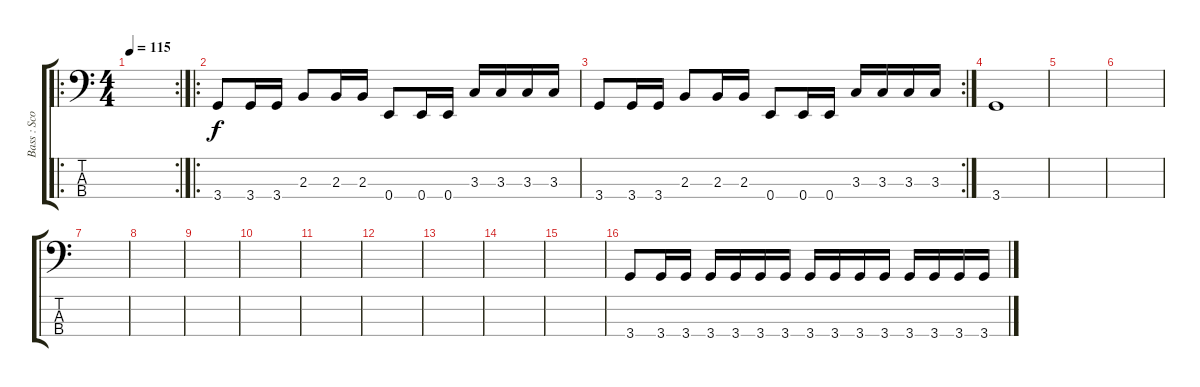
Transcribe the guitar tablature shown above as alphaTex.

\track ("Bass : Scott Shiflett" "Bass : Sco") {instrument electricbasspick}
\staff {score tabs}
\tuning (G2 D2 A1 E1) {hide}
\ro
\rc 2
\ts (4 4)
\tempo 115
\clef f4
\ks c
|
\ro
3.4.8 3.4.16 3.4.16 2.3.8 2.3.16 2.3.16 0.4.8 0.4.16 0.4.16 3.3.16 3.3.16 3.3.16 3.3.16 |
\rc 2
3.4.8 3.4.16 3.4.16 2.3.8 2.3.16 2.3.16 0.4.8 0.4.16 0.4.16 3.3.16 3.3.16 3.3.16 3.3.16 |
3.4.1 |
|
|
|
|
|
|
|
|
|
|
|
3.4.8 3.4.16 3.4.16 3.4.16 3.4.16 3.4.16 3.4.16 3.4.16 3.4.16 3.4.16 3.4.16 3.4.16 3.4.16 3.4.16 3.4.16
